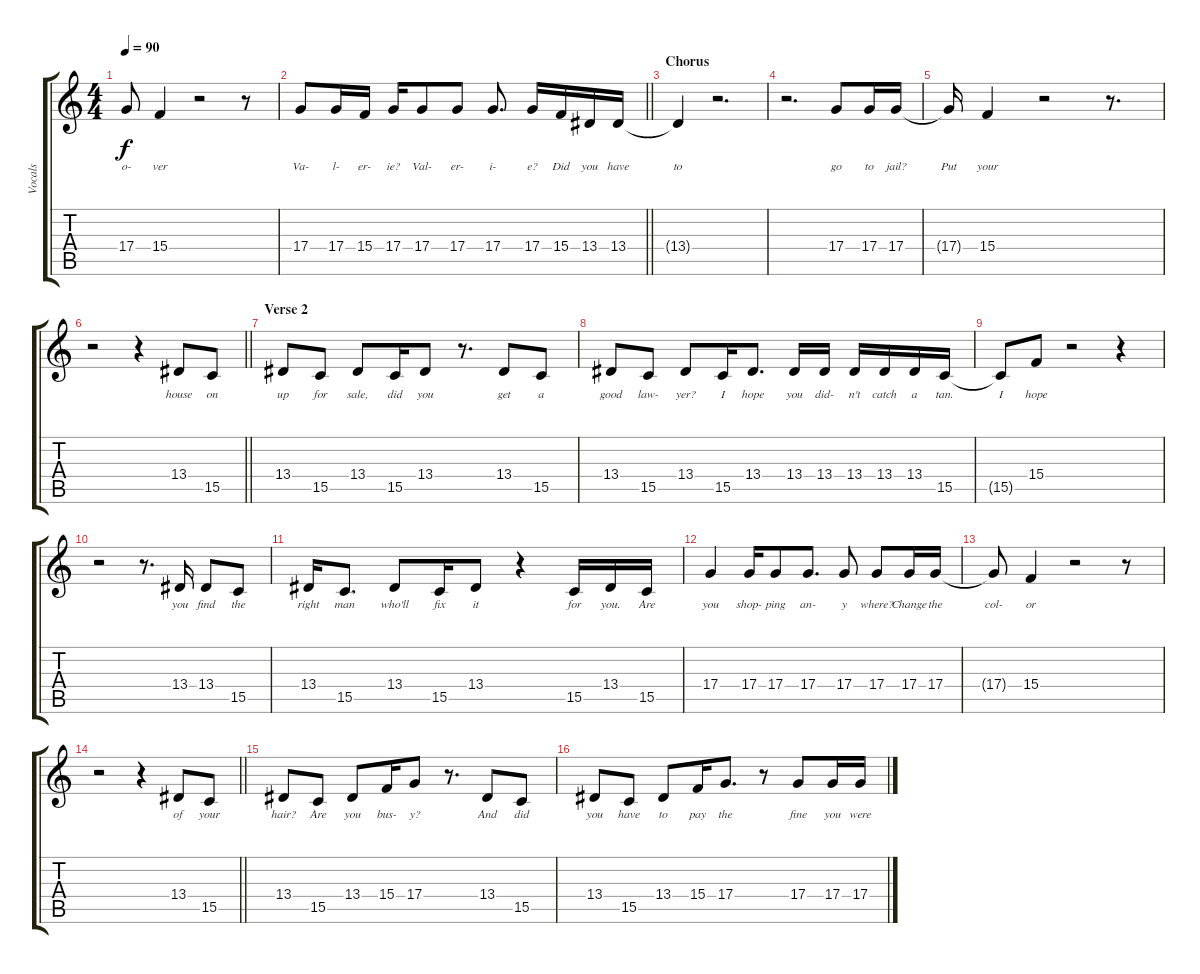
\track ("Vocals" "Vocals") {instrument oboe}
\staff {score tabs}
\tuning (E4 B3 G3 D3 A2 E2) {hide}
\ts (4 4)
\tempo 90
\clef g2
\ks c
17.4{t}.8{lyrics (0 "o-") lyrics (1 "") lyrics (2 "") lyrics (3 "") lyrics (4 "") dy f} 15.4.4{lyrics (0 "ver") lyrics (1 "") lyrics (2 "") lyrics (3 "") lyrics (4 "")} r.2 r.8 |
\barLineRight lightlight
17.4.8{lyrics (0 "Va-") lyrics (1 "") lyrics (2 "") lyrics (3 "") lyrics (4 "")} 17.4.16{lyrics (0 "l-") lyrics (1 "") lyrics (2 "") lyrics (3 "") lyrics (4 "")} 15.4.16{lyrics (0 "er-") lyrics (1 "") lyrics (2 "") lyrics (3 "") lyrics (4 "")} 17.4.16{lyrics (0 "ie?") lyrics (1 "") lyrics (2 "") lyrics (3 "") lyrics (4 "")} 17.4.8{lyrics (0 "Val-") lyrics (1 "") lyrics (2 "") lyrics (3 "") lyrics (4 "")} 17.4.8{lyrics (0 "er-") lyrics (1 "") lyrics (2 "") lyrics (3 "") lyrics (4 "")} 17.4.8{d lyrics (0 "i-") lyrics (1 "") lyrics (2 "") lyrics (3 "") lyrics (4 "")} 17.4.16{lyrics (0 "e?") lyrics (1 "") lyrics (2 "") lyrics (3 "") lyrics (4 "")} 15.4.16{lyrics (0 "Did") lyrics (1 "") lyrics (2 "") lyrics (3 "") lyrics (4 "")} 13.4.16{lyrics (0 "you") lyrics (1 "") lyrics (2 "") lyrics (3 "") lyrics (4 "")} 13.4.16{lyrics (0 "have") lyrics (1 "") lyrics (2 "") lyrics (3 "") lyrics (4 "")} |
\section ("" "Chorus")
13.4{t}.4{lyrics (0 "to") lyrics (1 "") lyrics (2 "") lyrics (3 "") lyrics (4 "")} r.2{d} |
r.2{d} 17.4.8{lyrics (0 "go") lyrics (1 "") lyrics (2 "") lyrics (3 "") lyrics (4 "")} 17.4.16{lyrics (0 "to") lyrics (1 "") lyrics (2 "") lyrics (3 "") lyrics (4 "")} 17.4.16{lyrics (0 "jail?") lyrics (1 "") lyrics (2 "") lyrics (3 "") lyrics (4 "")} |
17.4{t}.16{lyrics (0 "Put") lyrics (1 "") lyrics (2 "") lyrics (3 "") lyrics (4 "")} 15.4.4{lyrics (0 "your") lyrics (1 "") lyrics (2 "") lyrics (3 "") lyrics (4 "")} r.2 r.8{d} |
\barLineRight lightlight
r.2 r.4 13.4.8{lyrics (0 "house") lyrics (1 "") lyrics (2 "") lyrics (3 "") lyrics (4 "")} 15.5.8{lyrics (0 "on") lyrics (1 "") lyrics (2 "") lyrics (3 "") lyrics (4 "")} |
\section ("" "Verse 2")
13.4.8{lyrics (0 "up") lyrics (1 "") lyrics (2 "") lyrics (3 "") lyrics (4 "")} 15.5.8{lyrics (0 "for") lyrics (1 "") lyrics (2 "") lyrics (3 "") lyrics (4 "")} 13.4.8{lyrics (0 "sale,") lyrics (1 "") lyrics (2 "") lyrics (3 "") lyrics (4 "")} 15.5.16{lyrics (0 "did") lyrics (1 "") lyrics (2 "") lyrics (3 "") lyrics (4 "")} 13.4.8{lyrics (0 "you") lyrics (1 "") lyrics (2 "") lyrics (3 "") lyrics (4 "")} r.8{d} 13.4.8{lyrics (0 "get") lyrics (1 "") lyrics (2 "") lyrics (3 "") lyrics (4 "")} 15.5.8{lyrics (0 "a") lyrics (1 "") lyrics (2 "") lyrics (3 "") lyrics (4 "")} |
13.4.8{lyrics (0 "good") lyrics (1 "") lyrics (2 "") lyrics (3 "") lyrics (4 "")} 15.5.8{lyrics (0 "law-") lyrics (1 "") lyrics (2 "") lyrics (3 "") lyrics (4 "")} 13.4.8{lyrics (0 "yer?") lyrics (1 "") lyrics (2 "") lyrics (3 "") lyrics (4 "")} 15.5.16{lyrics (0 "I") lyrics (1 "") lyrics (2 "") lyrics (3 "") lyrics (4 "")} 13.4.8{d lyrics (0 "hope") lyrics (1 "") lyrics (2 "") lyrics (3 "") lyrics (4 "")} 13.4.16{lyrics (0 "you") lyrics (1 "") lyrics (2 "") lyrics (3 "") lyrics (4 "")} 13.4.16{lyrics (0 "did-") lyrics (1 "") lyrics (2 "") lyrics (3 "") lyrics (4 "")} 13.4.16{lyrics (0 "n't") lyrics (1 "") lyrics (2 "") lyrics (3 "") lyrics (4 "")} 13.4.16{lyrics (0 "catch") lyrics (1 "") lyrics (2 "") lyrics (3 "") lyrics (4 "")} 13.4.16{lyrics (0 "a") lyrics (1 "") lyrics (2 "") lyrics (3 "") lyrics (4 "")} 15.5.16{lyrics (0 "tan.") lyrics (1 "") lyrics (2 "") lyrics (3 "") lyrics (4 "")} |
15.5{t}.8{lyrics (0 "I") lyrics (1 "") lyrics (2 "") lyrics (3 "") lyrics (4 "")} 15.4.8{lyrics (0 "hope") lyrics (1 "") lyrics (2 "") lyrics (3 "") lyrics (4 "")} r.2 r.4 |
r.2 r.8{d} 13.4.16{lyrics (0 "you") lyrics (1 "") lyrics (2 "") lyrics (3 "") lyrics (4 "")} 13.4.8{lyrics (0 "find") lyrics (1 "") lyrics (2 "") lyrics (3 "") lyrics (4 "")} 15.5.8{lyrics (0 "the") lyrics (1 "") lyrics (2 "") lyrics (3 "") lyrics (4 "")} |
13.4.16{lyrics (0 "right") lyrics (1 "") lyrics (2 "") lyrics (3 "") lyrics (4 "")} 15.5.8{d lyrics (0 "man") lyrics (1 "") lyrics (2 "") lyrics (3 "") lyrics (4 "")} 13.4.8{lyrics (0 "who'll") lyrics (1 "") lyrics (2 "") lyrics (3 "") lyrics (4 "")} 15.5.16{lyrics (0 "fix") lyrics (1 "") lyrics (2 "") lyrics (3 "") lyrics (4 "")} 13.4.8{lyrics (0 "it") lyrics (1 "") lyrics (2 "") lyrics (3 "") lyrics (4 "")} r.4 15.5.16{lyrics (0 "for") lyrics (1 "") lyrics (2 "") lyrics (3 "") lyrics (4 "")} 13.4.16{lyrics (0 "you.") lyrics (1 "") lyrics (2 "") lyrics (3 "") lyrics (4 "")} 15.5.16{lyrics (0 "Are") lyrics (1 "") lyrics (2 "") lyrics (3 "") lyrics (4 "")} |
17.4.4{lyrics (0 "you") lyrics (1 "") lyrics (2 "") lyrics (3 "") lyrics (4 "")} 17.4.16{lyrics (0 "shop-") lyrics (1 "") lyrics (2 "") lyrics (3 "") lyrics (4 "")} 17.4.8{lyrics (0 "ping") lyrics (1 "") lyrics (2 "") lyrics (3 "") lyrics (4 "")} 17.4.8{d lyrics (0 "an-") lyrics (1 "") lyrics (2 "") lyrics (3 "") lyrics (4 "")} 17.4.8{lyrics (0 "y") lyrics (1 "") lyrics (2 "") lyrics (3 "") lyrics (4 "")} 17.4.8{lyrics (0 "where?") lyrics (1 "") lyrics (2 "") lyrics (3 "") lyrics (4 "")} 17.4.16{lyrics (0 "Change") lyrics (1 "") lyrics (2 "") lyrics (3 "") lyrics (4 "")} 17.4.16{lyrics (0 "the") lyrics (1 "") lyrics (2 "") lyrics (3 "") lyrics (4 "")} |
17.4{t}.8{lyrics (0 "col-") lyrics (1 "") lyrics (2 "") lyrics (3 "") lyrics (4 "")} 15.4.4{lyrics (0 "or") lyrics (1 "") lyrics (2 "") lyrics (3 "") lyrics (4 "")} r.2 r.8 |
\barLineRight lightlight
r.2 r.4 13.4.8{lyrics (0 "of") lyrics (1 "") lyrics (2 "") lyrics (3 "") lyrics (4 "")} 15.5.8{lyrics (0 "your") lyrics (1 "") lyrics (2 "") lyrics (3 "") lyrics (4 "")} |
13.4.8{lyrics (0 "hair?") lyrics (1 "") lyrics (2 "") lyrics (3 "") lyrics (4 "")} 15.5.8{lyrics (0 "Are") lyrics (1 "") lyrics (2 "") lyrics (3 "") lyrics (4 "")} 13.4.8{lyrics (0 "you") lyrics (1 "") lyrics (2 "") lyrics (3 "") lyrics (4 "")} 15.4.16{lyrics (0 "bus-") lyrics (1 "") lyrics (2 "") lyrics (3 "") lyrics (4 "")} 17.4.8{lyrics (0 "y?") lyrics (1 "") lyrics (2 "") lyrics (3 "") lyrics (4 "")} r.8{d} 13.4.8{lyrics (0 "And") lyrics (1 "") lyrics (2 "") lyrics (3 "") lyrics (4 "")} 15.5.8{lyrics (0 "did") lyrics (1 "") lyrics (2 "") lyrics (3 "") lyrics (4 "")} |
13.4.8{lyrics (0 "you") lyrics (1 "") lyrics (2 "") lyrics (3 "") lyrics (4 "")} 15.5.8{lyrics (0 "have") lyrics (1 "") lyrics (2 "") lyrics (3 "") lyrics (4 "")} 13.4.8{lyrics (0 "to") lyrics (1 "") lyrics (2 "") lyrics (3 "") lyrics (4 "")} 15.4.16{lyrics (0 "pay") lyrics (1 "") lyrics (2 "") lyrics (3 "") lyrics (4 "")} 17.4.8{d lyrics (0 "the") lyrics (1 "") lyrics (2 "") lyrics (3 "") lyrics (4 "")} r.8 17.4.8{lyrics (0 "fine") lyrics (1 "") lyrics (2 "") lyrics (3 "") lyrics (4 "")} 17.4.16{lyrics (0 "you") lyrics (1 "") lyrics (2 "") lyrics (3 "") lyrics (4 "")} 17.4.16{lyrics (0 "were") lyrics (1 "") lyrics (2 "") lyrics (3 "") lyrics (4 "")}
